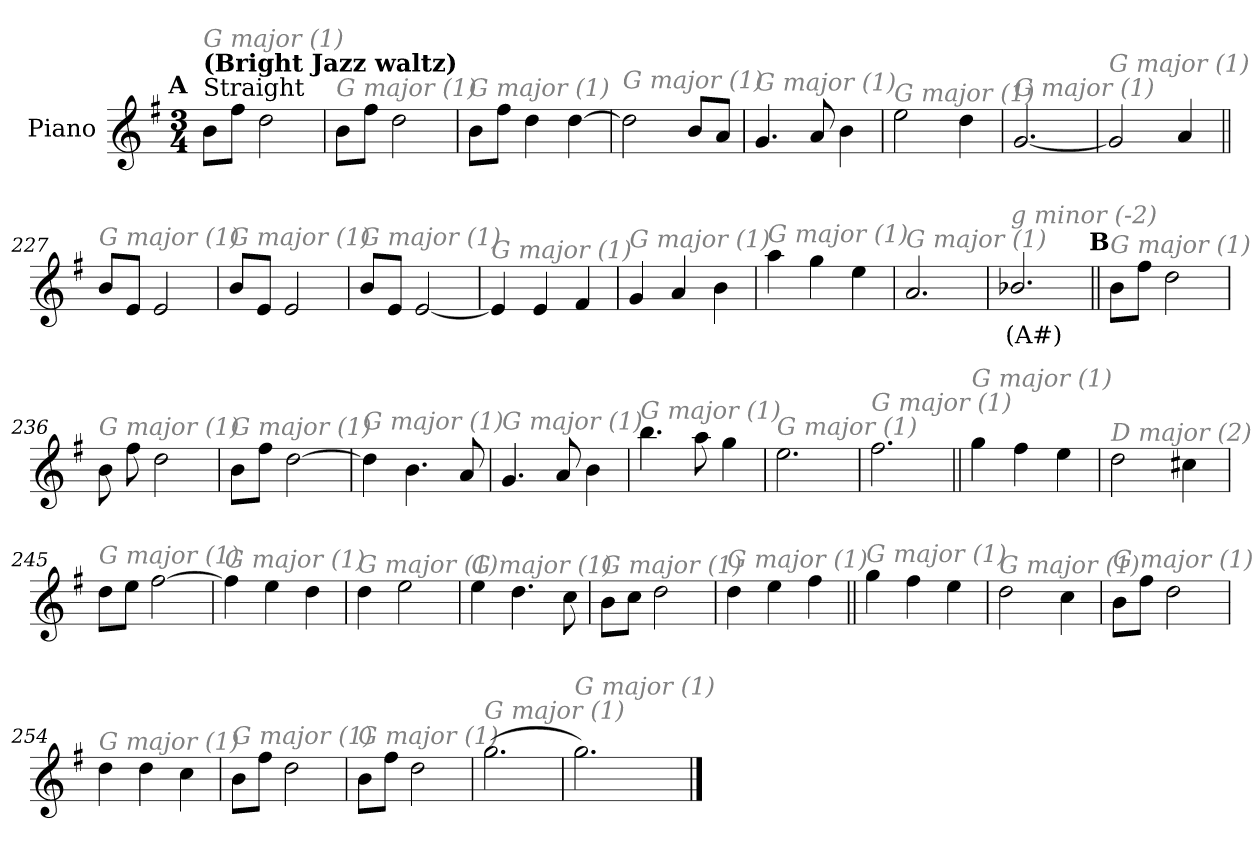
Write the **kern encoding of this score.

**kern	**text
*part1	*part1
*staff1	*staff1
*I"Piano	*
*I'Pno.	*
*clefG2	*
*k[f#]	*
*M3/4	*
!!LO:REH:place=s1:a:enc=none:fs=14:t=A
=1	=1
!LO:TX:a:t=Straight	!
!LO:TX:a:B:t=(Bright Jazz waltz)	!
!LO:TX:i:color=#808080:t=G major (1)	!
8b\L	.
8ff#\J	.
2dd\	.
=220	=220
!LO:TX:i:color=#808080:t=G major (1)	!
8b\L	.
8ff#\J	.
2dd\	.
=221	=221
!LO:TX:i:color=#808080:t=G major (1)	!
8b\L	.
8ff#\J	.
4dd\	.
[4dd\	.
=222	=222
!LO:TX:i:color=#808080:t=G major (1)	!
2dd\]	.
8b/L	.
8a/J	.
!!LO:LB:g=z
=223	=223
!LO:TX:i:color=#808080:t=G major (1)	!
4.g/	.
8a/	.
4b\	.
=224	=224
!LO:TX:i:color=#808080:t=G major (1)	!
2ee\	.
4dd\	.
=225	=225
!LO:TX:i:color=#808080:t=G major (1)	!
[2.g/	.
=226	=226
!LO:TX:i:color=#808080:t=G major (1)	!
2g/]	.
4a/	.
!!LO:LB:g=z
=227||	=227||
!LO:TX:i:color=#808080:t=G major (1)	!
8b/L	.
8e/J	.
2e/	.
=228	=228
!LO:TX:i:color=#808080:t=G major (1)	!
8b/L	.
8e/J	.
2e/	.
=229	=229
!LO:TX:i:color=#808080:t=G major (1)	!
8b/L	.
8e/J	.
[2e/	.
=230	=230
!LO:TX:i:color=#808080:t=G major (1)	!
4e/]	.
4e/	.
4f#/	.
!!LO:LB:g=z
=231	=231
!LO:TX:i:color=#808080:t=G major (1)	!
4g/	.
4a/	.
4b\	.
=232	=232
!LO:TX:i:color=#808080:t=G major (1)	!
4aa\	.
4gg\	.
4ee\	.
=233	=233
!LO:TX:i:color=#808080:t=G major (1)	!
2.a/	.
=234	=234
!LO:TX:i:color=#808080:t=g minor (-2)	!
2.b-Xi/	(A#)
!!LO:LB:g=z
!!LO:REH:place=s1:a:enc=none:fs=14:t=B
=235||	=235||
!LO:TX:i:color=#808080:t=G major (1)	!
8b\L	.
8ff#\J	.
2dd\	.
=236	=236
!LO:TX:i:color=#808080:t=G major (1)	!
8b\	.
8ff#\	.
2dd\	.
=237	=237
!LO:TX:i:color=#808080:t=G major (1)	!
8b\L	.
8ff#\J	.
[2dd\	.
=238	=238
!LO:TX:i:color=#808080:t=G major (1)	!
4dd\]	.
4.b\	.
8a/	.
!!LO:LB:g=z
=239	=239
!LO:TX:i:color=#808080:t=G major (1)	!
4.g/	.
8a/	.
4b\	.
=240	=240
!LO:TX:i:color=#808080:t=G major (1)	!
4.bb\	.
8aa\	.
4gg\	.
=241	=241
!LO:TX:i:color=#808080:t=G major (1)	!
2.ee\	.
=242	=242
!LO:TX:i:color=#808080:t=G major (1)	!
2.ff#\	.
!!LO:LB:g=z
=243||	=243||
!LO:TX:i:color=#808080:t=G major (1)	!
4gg\	.
4ff#\	.
4ee\	.
=244	=244
!LO:TX:i:color=#808080:t=D major (2)	!
2dd\	.
4cc#X\	.
=245	=245
!LO:TX:i:color=#808080:t=G major (1)	!
8dd\L	.
8ee\J	.
[2ff#\	.
=246	=246
!LO:TX:i:color=#808080:t=G major (1)	!
4ff#\]	.
4ee\	.
4dd\	.
!!LO:LB:g=z
=247	=247
!LO:TX:i:color=#808080:t=G major (1)	!
4dd\	.
2ee\	.
=248	=248
!LO:TX:i:color=#808080:t=G major (1)	!
4ee\	.
4.dd\	.
8cc\	.
=249	=249
!LO:TX:i:color=#808080:t=G major (1)	!
8b\L	.
8cc\J	.
2dd\	.
=250	=250
!LO:TX:i:color=#808080:t=G major (1)	!
4dd\	.
4ee\	.
4ff#\	.
!!LO:LB:g=z
=251||	=251||
!LO:TX:i:color=#808080:t=G major (1)	!
4gg\	.
4ff#\	.
4ee\	.
=252	=252
!LO:TX:i:color=#808080:t=G major (1)	!
2dd\	.
4cc\	.
=253	=253
!LO:TX:i:color=#808080:t=G major (1)	!
8b\L	.
8ff#\J	.
2dd\	.
=254	=254
!LO:TX:i:color=#808080:t=G major (1)	!
4dd\	.
4dd\	.
4cc\	.
!!LO:LB:g=z
=255	=255
!LO:TX:i:color=#808080:t=G major (1)	!
8b\L	.
8ff#\J	.
2dd\	.
=256	=256
!LO:TX:i:color=#808080:t=G major (1)	!
8b\L	.
8ff#\J	.
2dd\	.
=257	=257
!LO:TX:i:color=#808080:t=G major (1)	!
(>2.gg\	.
=258	=258
!LO:TX:i:color=#808080:t=G major (1)	!
2.gg\)	.
==	==
*-	*-
